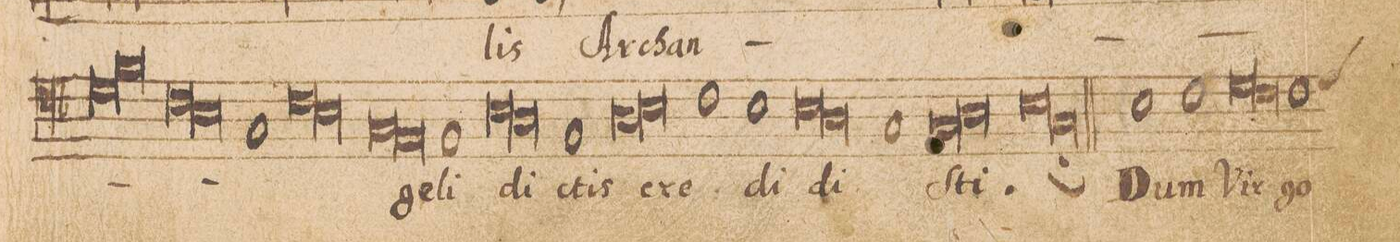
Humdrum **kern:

**kern	**text
*I"TENOR.	*
*clefC4	*
*k[b-]	*
*met(C|)	*
*M2/1	*
*lig	*
1d	.
=55-	=55-
1f	.
*Xlig	*
*lig	*
1c	.
=56-	=56-
1B-	.
*Xlig	*
1G	.
=57-	=57-
*lig	*
1c	.
1B-	.
*Xlig	*
=58-	=58-
*lig	*
1G	-ge-
1F	.
*Xlig	*
=59-	=59-
1F	-li
*lig	*
1B-	di-
=60-	=60-
1A	.
*Xlig	*
1F	-ctis
=61-	=61-
*lig	*
1A	cre-
1B-	.
*Xlig	*
=62-	=62-
1c	.
1B-	-di-
=63-	=63-
*lig	*
1B-	-di-
1A	.
*Xlig	*
=64-	=64-
1G	.
*lig	*
1G	-ſti.
=65-	=65-
1A	.
*Xlig	*
*lig	*
1B-	.
=66-	=66-
1G;<	.
*Xlig	*
1ryy	.
=67-	=67-
1B-	Dum
1c	.
=68-	=68-
*lig	*
1d	Vir-
1c	.
*Xlig	*
=69-	=69-
*custos:d	*
1c	-go
*-	*-
